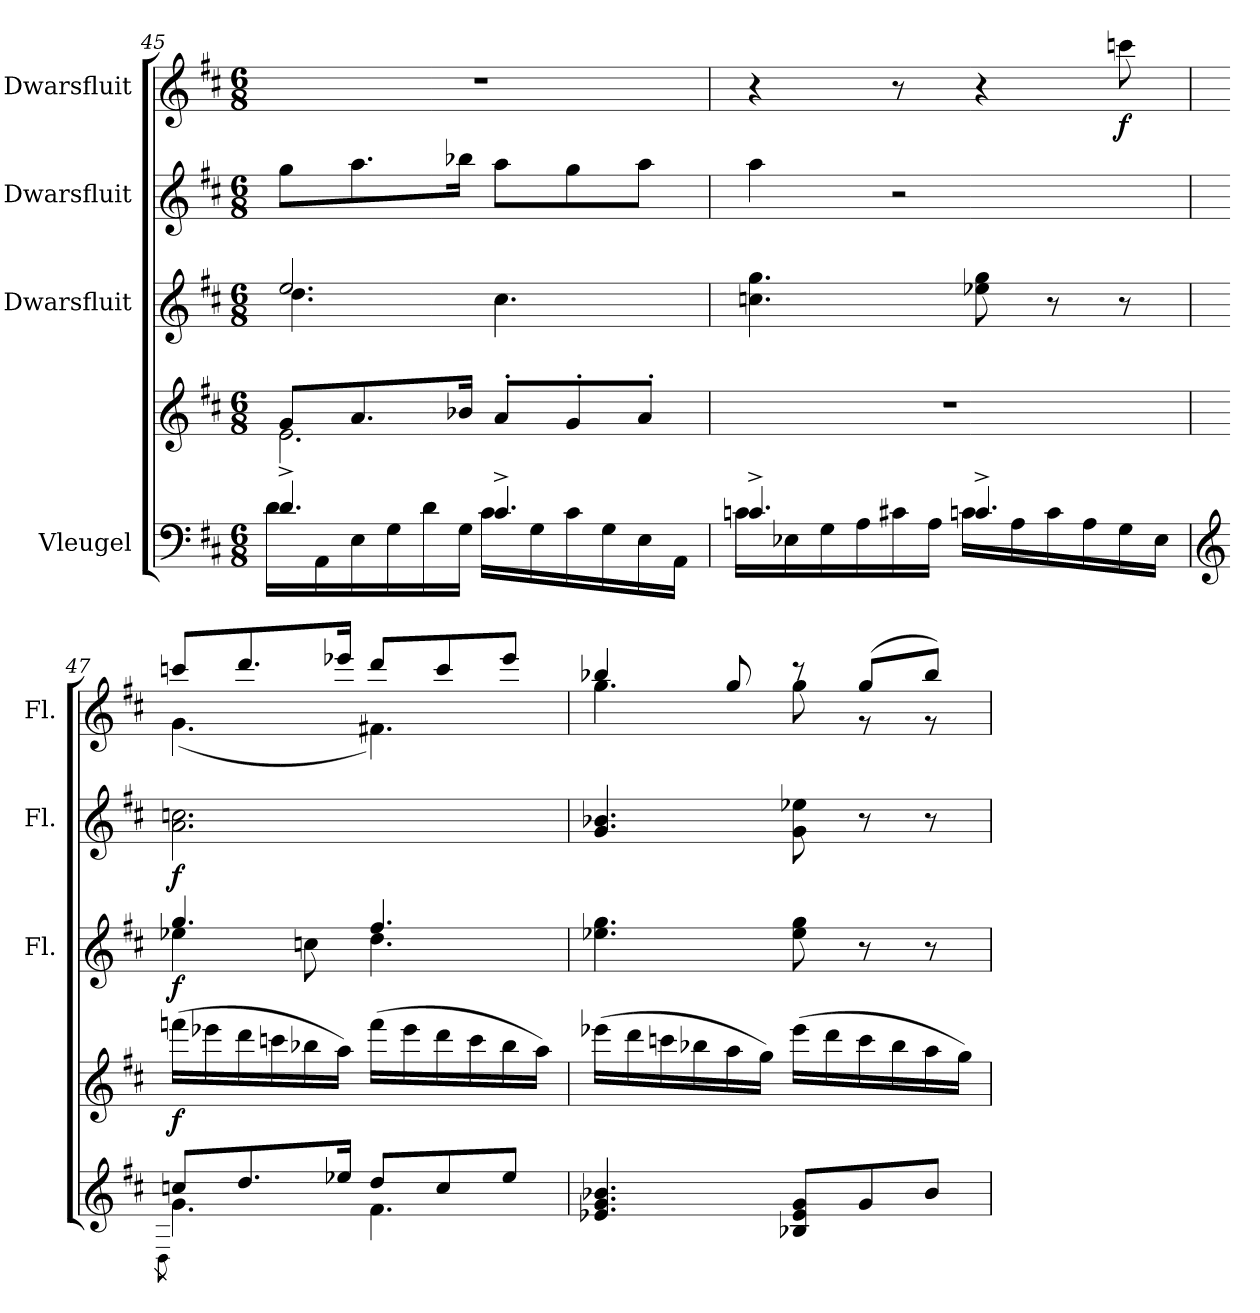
**kern	**kern	**dynam	**kern	**dynam	**kern	**dynam	**kern	**dynam
*part4	*part4	*part4	*part3	*part3	*part2	*part2	*part1	*part1
*staff5	*staff4	*staff4/5	*staff3	*staff3	*staff2	*staff2	*staff1	*staff1
*I"Vleugel	*	*	*I"Dwarsfluit	*	*I"Dwarsfluit	*	*I"Dwarsfluit	*
*	*	*	*I'Fl.	*	*I'Fl.	*	*I'Fl.	*
!!LO:LB:g=z
*clefF4	*clefG2	*	*clefG2	*	*clefG2	*	*clefG2	*
*k[f#c#]	*k[f#c#]	*	*k[f#c#]	*	*k[f#c#]	*	*k[f#c#]	*
*M6/8	*M6/8	*	*M6/8	*	*M6/8	*	*M6/8	*
=45	=45	=45	=45	=45	=45	=45	=45	=45
*^	*^	*	*^	*	*	*	*	*
4.d^/	16d\LL	8g/L	2.e\	.	2.ee/	4.dd\	.	8gg\L	.	2.r	.
.	16AA\	.	.	.	.	.	.	.	.	.	.
.	16E\	8.a/	.	.	.	.	.	8.aa\	.	.	.
.	16G\	.	.	.	.	.	.	.	.	.	.
.	16d\	.	.	.	.	.	.	.	.	.	.
.	16G\JJ	16b-X/Jk	.	.	.	.	.	16bb-X\Jk	.	.	.
4.c#^/	16c#\LL	8a'/L	.	.	.	4.cc#\	.	8aa\L	.	.	.
.	16G\	.	.	.	.	.	.	.	.	.	.
.	16c#\	8g'/	.	.	.	.	.	8gg\	.	.	.
.	16G\	.	.	.	.	.	.	.	.	.	.
.	16E\	8a'/J	.	.	.	.	.	8aa\J	.	.	.
.	16AA\JJ	.	.	.	.	.	.	.	.	.	.
*	*	*v	*v	*	*	*	*	*	*	*	*
*	*	*	*	*v	*v	*	*	*	*	*
=46	=46	=46	=46	=46	=46	=46	=46	=46	=46
4.cn^/	16c\LL	2.r	.	4.ccn\ 4.gg\	.	4aa\	.	4r	.
.	16E-X\	.	.	.	.	.	.	.	.
.	16G\	.	.	.	.	.	.	.	.
.	16A\	.	.	.	.	.	.	.	.
.	16c#X\	.	.	.	.	2r	.	8r	.
.	16A\JJ	.	.	.	.	.	.	.	.
4.cn^/	16c\LL	.	.	8ee-X\ 8gg\	.	.	.	4r	.
.	16A\	.	.	.	.	.	.	.	.
.	16c\	.	.	8r	.	.	.	.	.
.	16A\	.	.	.	.	.	.	.	.
!	!	!	!	!	!	!	!	!	!LO:DY:b
.	16G\	.	.	8r	.	.	.	8cccn\	f
.	16E-\JJ	.	.	.	.	.	.	.	.
!!LO:PB:g=z
=47	=47	=47	=47	=47	=47	=47	=47	=47	=47
*clefG2	*	*	*	*	*	*	*	*	*
.	8qD\	.	.	.	.	.	.	.	.
*	*	*	*	*^	*	*	*	*^	*
!	!	!	!LO:DY:b	!	!	!LO:DY:b	!	!LO:DY:b	!	!	!
8ccn/L	4.g\	(16fffn\LL	f	4.gg/	4ee-X\	f	2.a\ 2.ccn\	f	8cccn/L	(4.g\	.
.	.	16eee-X\	.	.	.	.	.	.	.	.	.
8.dd/	.	16ddd\	.	.	.	.	.	.	8.ddd/	.	.
.	.	16cccn\	.	.	.	.	.	.	.	.	.
.	.	16bb-X\	.	.	8ccn\	.	.	.	.	.	.
16ee-X/Jk	.	16aa\JJ)	.	.	.	.	.	.	16eee-X/Jk	.	.
8dd/L	4.f#\	(16fff\LL	.	4.ff#/	4.dd\	.	.	.	8ddd/L	4.f#X\)	.
.	.	16eee-\	.	.	.	.	.	.	.	.	.
8cc/	.	16ddd\	.	.	.	.	.	.	8ccc/	.	.
.	.	16ccc\	.	.	.	.	.	.	.	.	.
8ee-/J	.	16bb-\	.	.	.	.	.	.	8eee-/J	.	.
.	.	16aa\JJ)	.	.	.	.	.	.	.	.	.
*v	*v	*	*	*v	*v	*	*	*	*	*	*
=48	=48	=48	=48	=48	=48	=48	=48	=48	=48
4.e-X/ 4.g/ 4.b-X/	(16eee-X\LL	.	4.ee-X\ 4.gg\	.	4.g/ 4.b-X/	.	4bb-X/	4.gg\	.
.	16ddd\	.	.	.	.	.	.	.	.
.	16cccn\	.	.	.	.	.	.	.	.
.	16bb-X\	.	.	.	.	.	.	.	.
.	16aa\	.	.	.	.	.	8gg/	.	.
.	16gg\JJ)	.	.	.	.	.	.	.	.
8B-X/ 8e-/ 8g/L	(16eee-\LL	.	8ee-\ 8gg\	.	8g\ 8ee-X\	.	8rccc	8gg\	.
.	16ddd\	.	.	.	.	.	.	.	.
8g/	16ccc\	.	8r	.	8r	.	(8gg/L	8r	.
.	16bb-\	.	.	.	.	.	.	.	.
8b-/J	16aa\	.	8r	.	8r	.	8bb-/J)	8r	.
.	16gg\JJ)	.	.	.	.	.	.	.	.
*	*	*	*	*	*	*	*v	*v	*
=	=	=	=	=	=	=	=	=
*-	*-	*-	*-	*-	*-	*-	*-	*-
